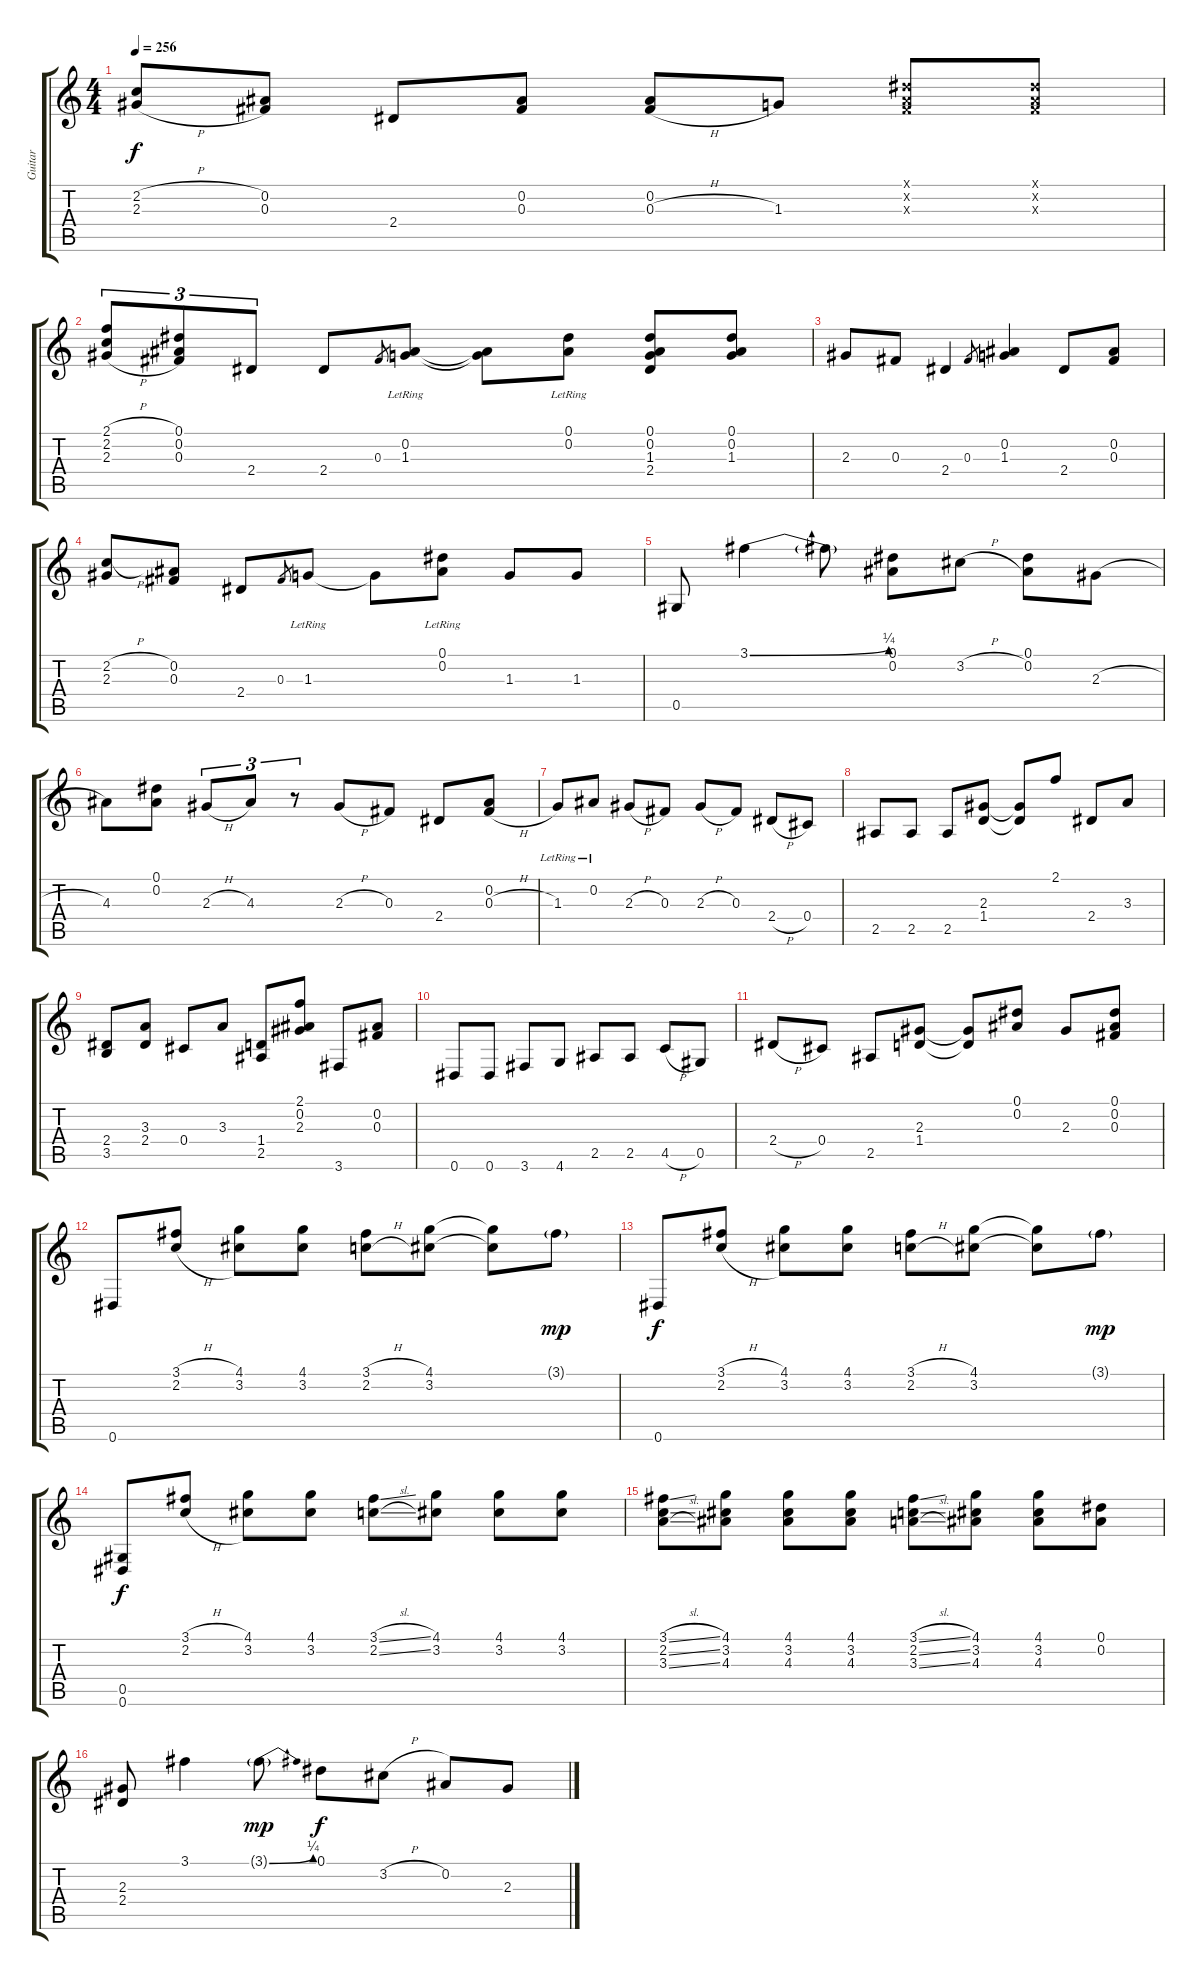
\track ("Guitar" "Guitar") {instrument overdrivenguitar}
\staff {score tabs}
\tuning (Eb4 Bb3 Gb3 Db3 Ab2 Eb2) {hide}
\ts (4 4)
\tempo 256
\clef g2
\ks c
(2.2{h} 2.3{h}).8{dy f} (0.2 0.3).8 2.4.8 (0.2 0.3).8 (0.2 0.3{h}).8 1.3.8 (0.1{x} 0.2{x} 0.3{x}).8 (0.1{x} 0.2{x} 0.3{x}).8 |
(2.1{h} 2.2{h} 2.3{h}).8{tu (3 2)} (0.1 0.2 0.3).8{tu (3 2)} 2.4.8{tu (3 2)} 2.4.8 0.3.8{gr} (0.2{lr} 1.3).8 (0.2{t} 1.3{t}).8 (0.1{lr} 0.2).8 (0.1 0.2 1.3 2.4).8 (0.1 0.2 1.3).8 |
2.3.8 0.3.8 2.4.4 0.3.8{gr} (0.2 1.3).4 2.4.8 (0.2 0.3).8 |
(2.2{h} 2.3).8 (0.2 0.3).8 2.4.8 0.3.8{gr} 1.3{lr}.8 1.3{t}.8 (0.1{lr} 0.2).8 1.3.8 1.3.8 |
0.5.8 3.1{be (bend 0 0 60 1)}.4 3.1{t}.8 (0.1 0.2).8 3.2{h}.8 (0.1 0.2).8 2.3{h}.8 |
4.3.8 (0.1 0.2).8 2.3{h}.8{tu (3 2)} 4.3.8{tu (3 2)} r.8{tu (3 2)} 2.3{h}.8 0.3.8 2.4.8 (0.2 0.3{h}).8 |
1.3{lr}.8 0.2{lr}.8 2.3{h}.8 0.3.8 2.3{h}.8 0.3.8 2.4{h}.8 0.4.8 |
2.5.8 2.5.8 2.5.8 (2.3 1.4).8 (2.3{t} 1.4{t}).8 2.1.8 2.4.8 3.3.8 |
(2.4 3.5).8 (3.3 2.4).8 0.4.8 3.3.8 (1.4 2.5).8 (2.1 0.2 2.3).8 3.6.8 (0.2 0.3).8 |
0.6.8 0.6.8 3.6.8 4.6.8 2.5.8 2.5.8 4.5{h}.8 0.5.8 |
2.4{h}.8 0.4.8 2.5.8 (2.3 1.4).8 (2.3{t} 1.4{t}).8 (0.1 0.2).8 2.3.8 (0.1 0.2 0.3).8 |
0.6.8 (3.1{h} 2.2{h}).8 (4.1 3.2).8 (4.1 3.2).8 (3.1{h} 2.2{h}).8 (4.1 3.2).8 (4.1{t} 3.2{t}).8 3.1{g}.8{dy mp} |
0.6.8{dy f} (3.1{h} 2.2{h}).8 (4.1 3.2).8 (4.1 3.2).8 (3.1{h} 2.2{h}).8 (4.1 3.2).8 (4.1{t} 3.2{t}).8 3.1{g}.8{dy mp} |
(0.5 0.6).8{dy f} (3.1{h} 2.2{h}).8 (4.1 3.2).8 (4.1 3.2).8 (3.1{sl} 2.2{sl}).8 (4.1 3.2).8 (4.1 3.2).8 (4.1 3.2).8 |
(3.1{sl} 2.2{sl} 3.3{sl}).8 (4.1 3.2 4.3).8 (4.1 3.2 4.3).8 (4.1 3.2 4.3).8 (3.1{sl} 2.2{sl} 3.3{sl}).8 (4.1 3.2 4.3).8 (4.1 3.2 4.3).8 (0.1 0.2).8 |
(2.3 2.4).8 3.1.4 3.1{be (bend 0 0 60 1) g}.8{dy mp} 0.1.8{dy f} 3.2{h}.8 0.2.8 2.3{h}.8
